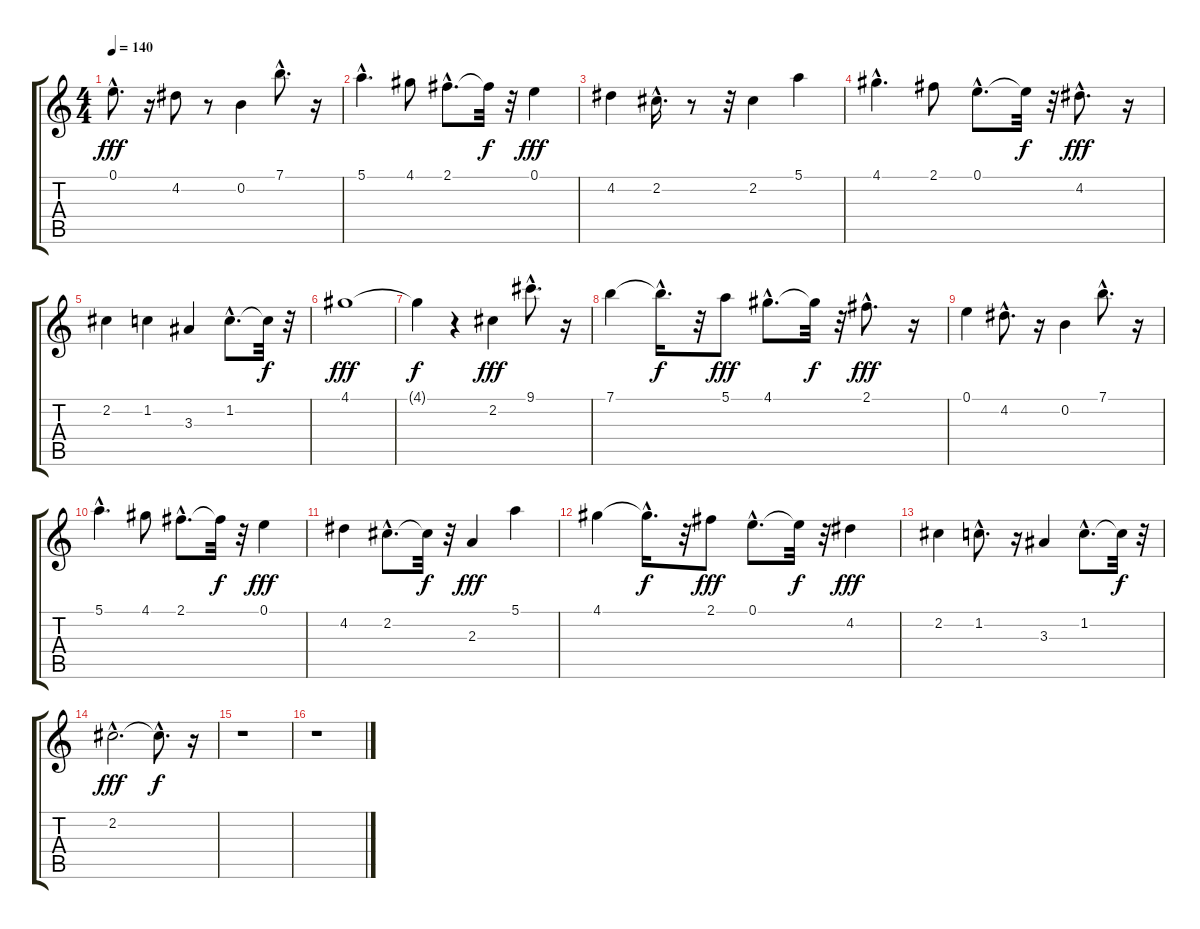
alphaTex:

\track "" {instrument electricbasspick}
\staff {score tabs}
\tuning (E4 B3 G3 D3 A2 E2) {hide}
\ts (4 4)
\tempo 140
\clef g2
\ks c
0.1{hac}.8{d dy fff} r.16 4.2.8 r.8 0.2.4 7.1{hac}.8{d} r.16 |
5.1{hac}.4{d} 4.1.8 2.1{hac}.8{d} 2.1{t}.32{dy f} r.32 0.1.4{dy fff} |
4.2.4 2.2{hac}.16{d} r.8 r.32 2.2.4 5.1.4 |
4.1{hac}.4{d} 2.1.8 0.1{hac}.8{d} 0.1{t}.32{dy f} r.32 4.2{hac}.8{d dy fff} r.16 |
2.2.4 1.2.4 3.3.4 1.2{hac}.8{d} 1.2{t}.32{dy f} r.32 |
4.1.1{dy fff} |
4.1{t}.4{dy f} r.4 2.2.4{dy fff} 9.1{hac}.8{d} r.16 |
7.1.4 7.1{hac t}.16{d dy f} r.32 5.1.8{dy fff} 4.1{hac}.8{d} 4.1{t}.32{dy f} r.32 2.1{hac}.8{d dy fff} r.16 |
0.1.4 4.2{hac}.8{d} r.16 0.2.4 7.1{hac}.8{d} r.16 |
5.1{hac}.4{d} 4.1.8 2.1{hac}.8{d} 2.1{t}.32{dy f} r.32 0.1.4{dy fff} |
4.2.4 2.2{hac}.8{d} 2.2{t}.32{dy f} r.32 2.3.4{dy fff} 5.1.4 |
4.1.4 4.1{hac t}.16{d dy f} r.32 2.1.8{dy fff} 0.1{hac}.8{d} 0.1{t}.32{dy f} r.32 4.2.4{dy fff} |
2.2.4 1.2{hac}.8{d} r.16 3.3.4 1.2{hac}.8{d} 1.2{t}.32{dy f} r.32 |
2.2{hac}.2{d dy fff} 2.2{hac t}.8{d dy f} r.16 |
r.1 |
r.1
